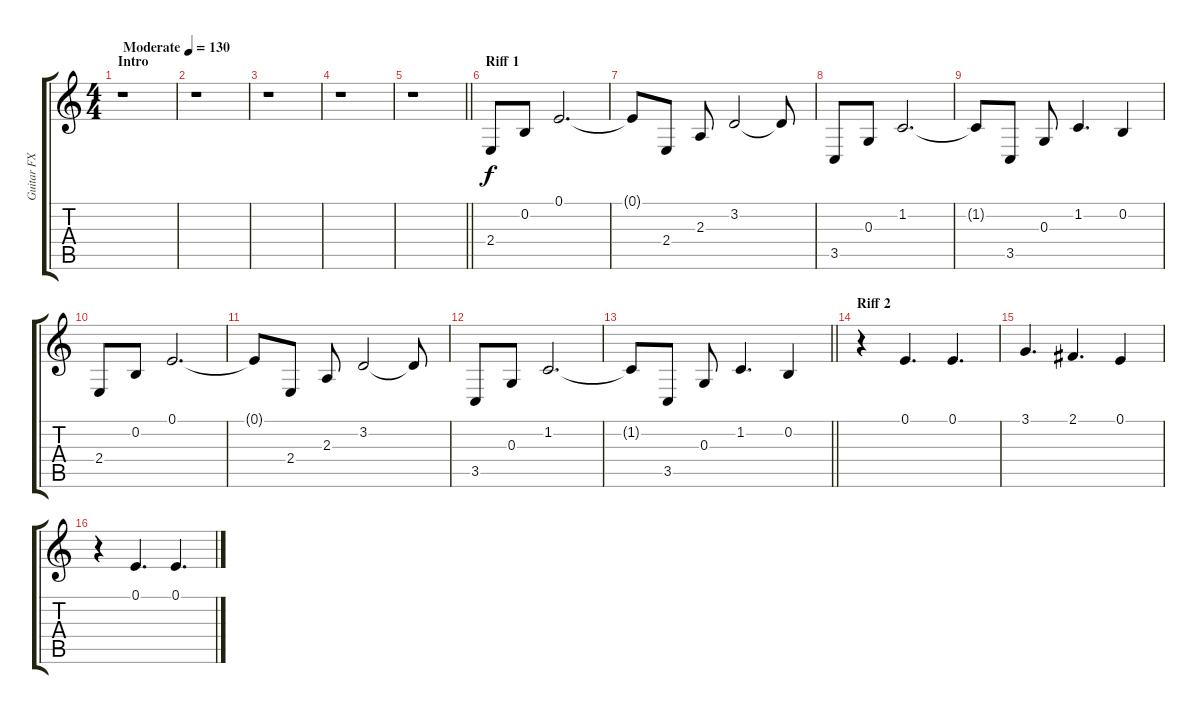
\track ("Guitar FX" "Guitar FX") {instrument fx1rain}
\staff {score tabs}
\tuning (E4 B3 G3 D3 A2 E2) {hide}
\ts (4 4)
\section ("" "Intro")
\tempo (130 "Moderate")
\clef g2
\ks c
r.1{dy f instrument fx1rain} |
r.1 |
r.1 |
r.1 |
\barLineRight lightlight
r.1 |
\section ("" "Riff 1")
2.4.8 0.2.8 0.1.2{d} |
0.1{t}.8 2.4.8 2.3.8 3.2.2 3.2{t}.8 |
3.5.8 0.3.8 1.2.2{d} |
1.2{t}.8 3.5.8 0.3.8 1.2.4{d} 0.2.4 |
2.4.8 0.2.8 0.1.2{d} |
0.1{t}.8 2.4.8 2.3.8 3.2.2 3.2{t}.8 |
3.5.8 0.3.8 1.2.2{d} |
\barLineRight lightlight
1.2{t}.8 3.5.8 0.3.8 1.2.4{d} 0.2.4 |
\section ("" "Riff 2")
r.4 0.1.4{d} 0.1.4{d} |
3.1.4{d} 2.1.4{d} 0.1.4 |
r.4 0.1.4{d} 0.1.4{d}
